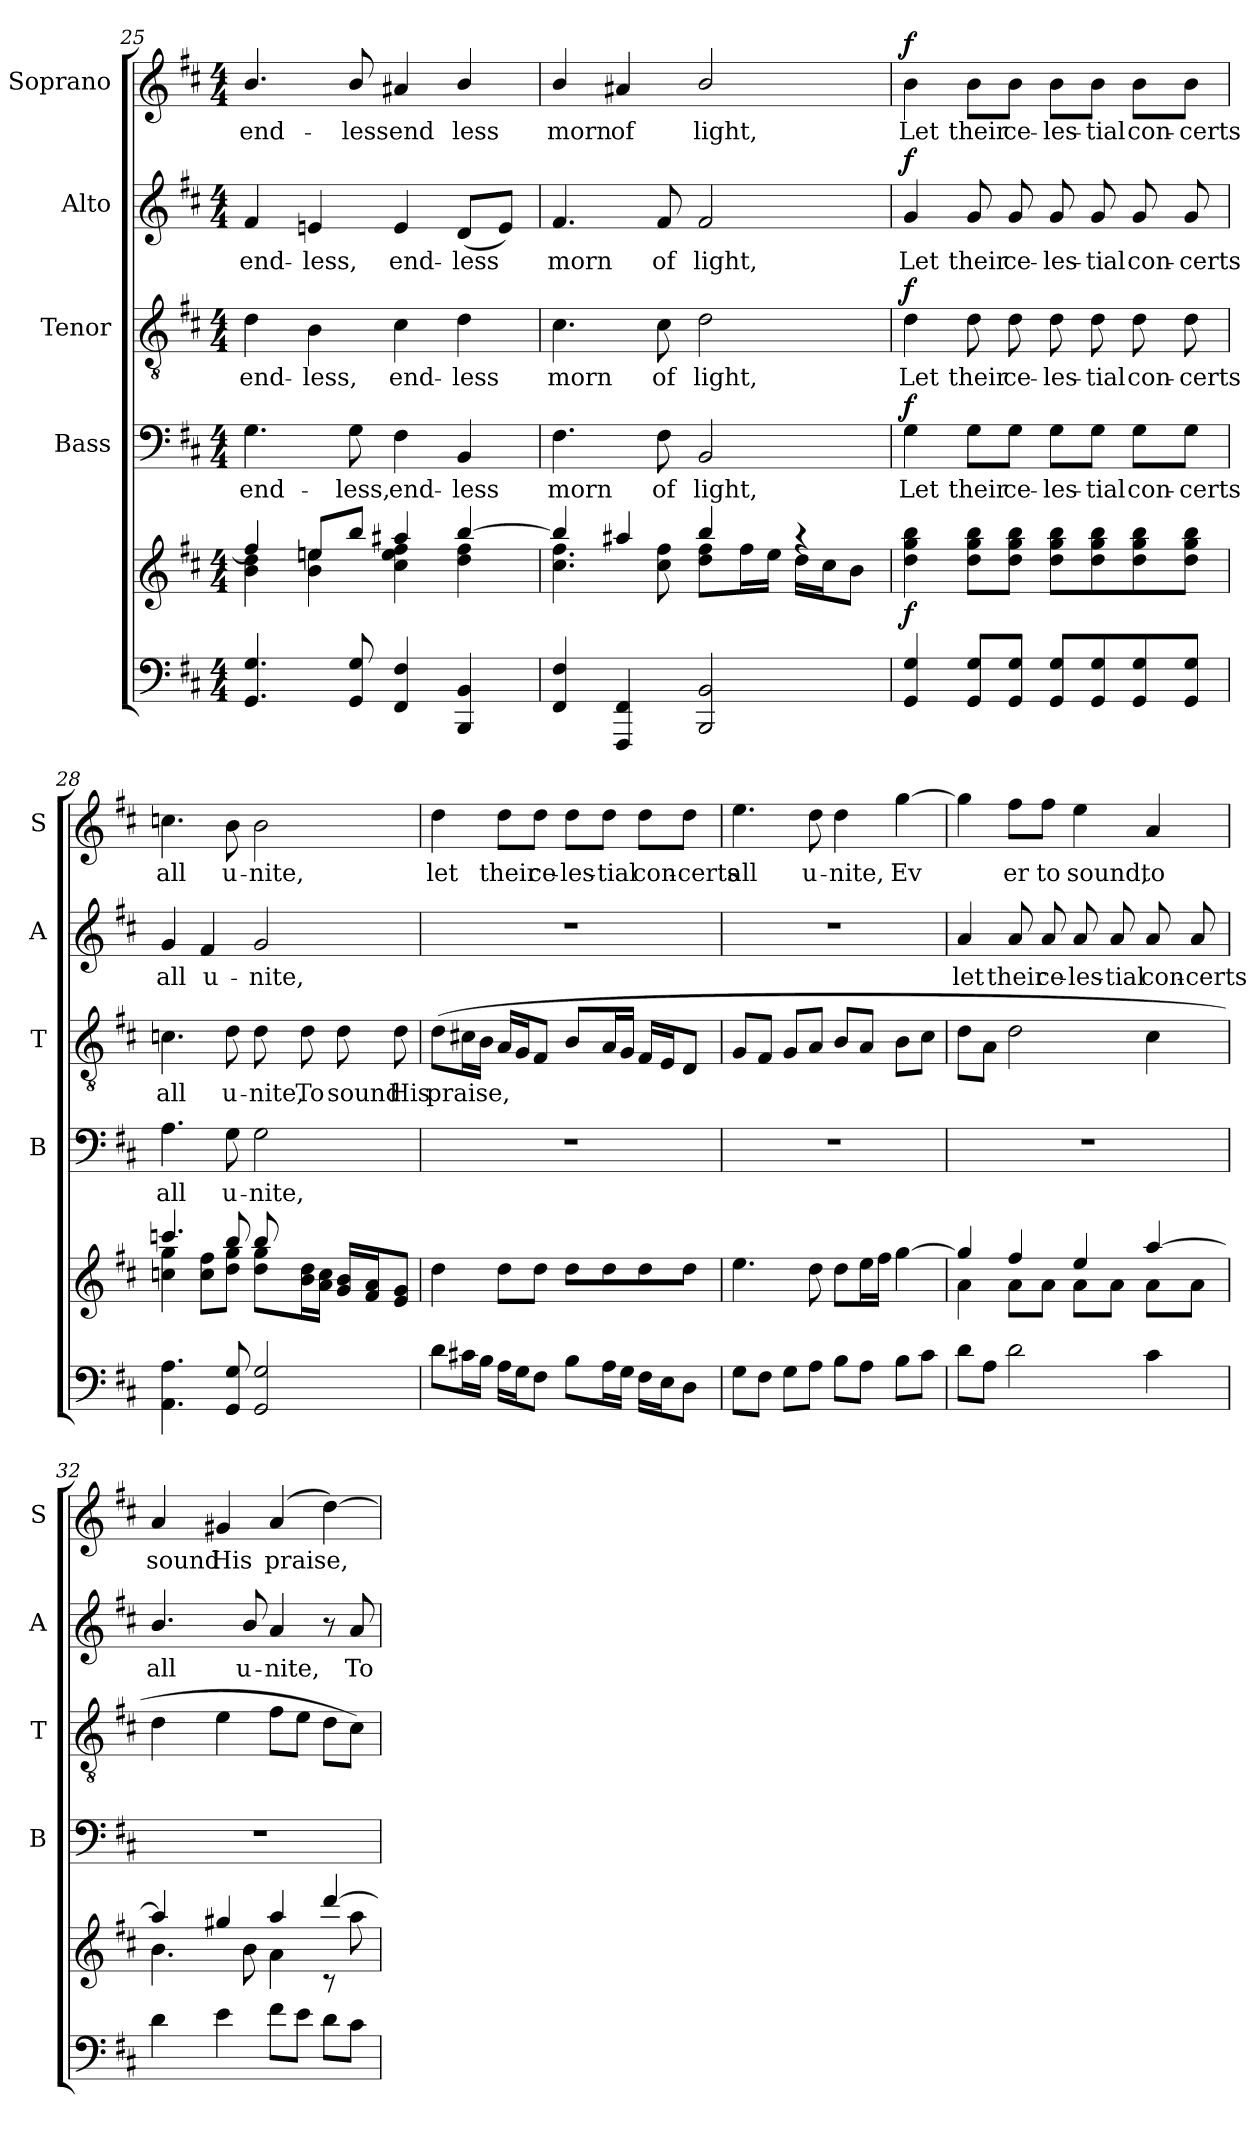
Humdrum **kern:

**kern	**kern	**dynam	**kern	**text	**dynam	**kern	**text	**dynam	**kern	**text	**dynam	**kern	**text	**dynam
*part6	*part5	*part5	*part4	*part4	*part4	*part3	*part3	*part3	*part2	*part2	*part2	*part1	*part1	*part1
*staff6	*staff5	*staff5	*staff4	*staff4	*staff4	*staff3	*staff3	*staff3	*staff2	*staff2	*staff2	*staff1	*staff1	*staff1
*	*	*	*I"Bass	*	*	*I"Tenor	*	*	*I"Alto	*	*	*I"Soprano	*	*
*	*	*	*I'B	*	*	*I'T	*	*	*I'A	*	*	*I'S	*	*
!!LO:PB:g=z
*clefF4	*clefG2	*	*clefF4	*	*	*clefGv2	*	*	*clefG2	*	*	*clefG2	*	*
*k[f#c#]	*k[f#c#]	*	*k[f#c#]	*	*	*k[f#c#]	*	*	*k[f#c#]	*	*	*k[f#c#]	*	*
*D:	*D:	*	*D:	*	*	*D:	*	*	*D:	*	*	*D:	*	*
*M4/4	*M4/4	*	*M4/4	*	*	*M4/4	*	*	*M4/4	*	*	*M4/4	*	*
=25	=25	=25	=25	=25	=25	=25	=25	=25	=25	=25	=25	=25	=25	=25
*	*^	*	*	*	*	*	*	*	*	*	*	*	*	*
!	!	!	!	!	!LO:LY:b	!	!	!LO:LY:b	!	!	!LO:LY:b	!	!	!LO:LY:b	!
4.GG/ 4.G/	4ff#/]	4b\ 4dd\	.	4.G\	end-	.	4d\	end-	.	4f#/	end-	.	4.b/	end-	.
!	!	!	!	!	!	!	!	!LO:LY:b	!	!	!LO:LY:b	!	!	!	!
.	8een/L	4b\ 4een\	.	.	.	.	4B\	-less,	.	4en/	-less,	.	.	.	.
!	!	!	!	!	!LO:LY:b	!	!	!	!	!	!	!	!	!LO:LY:b	!
8GG/ 8G/	8bb/J	.	.	8G\	-less,	.	.	.	.	.	.	.	8b/	-less	.
!	!	!	!	!	!LO:LY:b	!	!	!LO:LY:b	!	!	!LO:LY:b	!	!	!LO:LY:b	!
4FF#/ 4F#/	4aa#X/	4cc#\ 4ee\ 4ff#\	.	4F#\	end-	.	4c#\	end-	.	4e/	end-	.	4a#X/	end	.
!	!	!	!	!	!LO:LY:b	!	!	!LO:LY:b	!	!	!LO:LY:b	!	!	!LO:LY:b	!
4BBB/ 4BB/	[>4bb/	4dd\ 4ff#\	.	4BB/	-less	.	4d\	-less	.	(<8d/L	-less	.	4b/	less	.
.	.	.	.	.	.	.	.	.	.	8e/J)	.	.	.	.	.
=26	=26	=26	=26	=26	=26	=26	=26	=26	=26	=26	=26	=26	=26	=26	=26
!	!	!	!	!	!LO:LY:b	!	!	!LO:LY:b	!	!	!LO:LY:b	!	!	!LO:LY:b	!
4FF#/ 4F#/	4bb/]	4.cc#\ 4.ff#\	.	4.F#\	morn	.	4.c#\	morn	.	4.f#/	morn	.	4b/	morn	.
!	!	!	!	!	!	!	!	!	!	!	!	!	!	!LO:LY:b	!
4FFF#/ 4FF#/	4aa#X/	.	.	.	.	.	.	.	.	.	.	.	4a#X/	of	.
!	!	!	!	!	!LO:LY:b	!	!	!LO:LY:b	!	!	!LO:LY:b	!	!	!	!
.	.	8cc#\ 8ff#\	.	8F#\	of	.	8c#\	of	.	8f#/	of	.	.	.	.
!	!	!	!	!	!LO:LY:b	!	!	!LO:LY:b	!	!	!LO:LY:b	!	!	!LO:LY:b	!
2BBB/ 2BB/	4bb/	8dd\ 8ff#\L	.	2BB/	light,	.	2d\	light,	.	2f#/	light,	.	2b/	light,	.
.	.	16ff#\L	.	.	.	.	.	.	.	.	.	.	.	.	.
.	.	16ee\JJ	.	.	.	.	.	.	.	.	.	.	.	.	.
.	4raa	16dd\LL	.	.	.	.	.	.	.	.	.	.	.	.	.
.	.	16cc#\J	.	.	.	.	.	.	.	.	.	.	.	.	.
.	.	8b\J	.	.	.	.	.	.	.	.	.	.	.	.	.
=27	=27	=27	=27	=27	=27	=27	=27	=27	=27	=27	=27	=27	=27	=27	=27
!	!	!	!LO:DY:b	!	!LO:LY:b	!LO:DY:b	!	!LO:LY:b	!LO:DY:b	!	!LO:LY:b	!LO:DY:b	!	!LO:LY:b	!LO:DY:b
4GG/ 4G/	4dd\ 4gg\ 4bb\	2ryy	f	4G\	Let	f	4d\	Let	f	4g/	Let	f	4b\	Let	f
!	!	!	!	!	!LO:LY:b	!	!	!LO:LY:b	!	!	!LO:LY:b	!	!	!LO:LY:b	!
8GG/ 8G/L	8dd\ 8gg\ 8bb\L	.	.	8G\L	their	.	8d\	their	.	8g/	their	.	8b\L	their	.
!	!	!	!	!	!LO:LY:b	!	!	!LO:LY:b	!	!	!LO:LY:b	!	!	!LO:LY:b	!
8GG/ 8G/J	8dd\ 8gg\ 8bb\J	.	.	8G\J	ce-	.	8d\	ce-	.	8g/	ce-	.	8b\J	ce-	.
!	!	!	!	!	!LO:LY:b	!	!	!LO:LY:b	!	!	!LO:LY:b	!	!	!LO:LY:b	!
8GG/ 8G/L	8dd\ 8gg\ 8bb\L	2ryy	.	8G\L	-les-	.	8d\	-les-	.	8g/	-les-	.	8b\L	-les-	.
!	!	!	!	!	!LO:LY:b	!	!	!LO:LY:b	!	!	!LO:LY:b	!	!	!LO:LY:b	!
8GG/ 8G/	8dd\ 8gg\ 8bb\	.	.	8G\J	-tial	.	8d\	-tial	.	8g/	-tial	.	8b\J	-tial	.
!	!	!	!	!	!LO:LY:b	!	!	!LO:LY:b	!	!	!LO:LY:b	!	!	!LO:LY:b	!
8GG/ 8G/	8dd\ 8gg\ 8bb\	.	.	8G\L	con-	.	8d\	con-	.	8g/	con-	.	8b\L	con-	.
!	!	!	!	!	!LO:LY:b	!	!	!LO:LY:b	!	!	!LO:LY:b	!	!	!LO:LY:b	!
8GG/ 8G/J	8dd\ 8gg\ 8bb\J	.	.	8G\J	-certs	.	8d\	-certs	.	8g/	-certs	.	8b\J	-certs	.
=28	=28	=28	=28	=28	=28	=28	=28	=28	=28	=28	=28	=28	=28	=28	=28
!	!	!	!	!	!LO:LY:b	!	!	!LO:LY:b	!	!	!LO:LY:b	!	!	!LO:LY:b	!
4.AA\ 4.A\	4.cccn/	4ccn\ 4gg\	.	4.A\	all	.	4.cn\	all	.	4g/	all	.	4.ccn\	all	.
!	!	!	!	!	!	!	!	!	!	!	!LO:LY:b	!	!	!	!
.	.	8cc\ 8ff#\L	.	.	.	.	.	.	.	4f#/	u-	.	.	.	.
!	!	!	!	!	!LO:LY:b	!	!	!LO:LY:b	!	!	!	!	!	!LO:LY:b	!
8GG/ 8G/	8bb/	8dd\ 8gg\J	.	8G\	u-	.	8d\	u-	.	.	.	.	8b\	u-	.
!	!	!	!	!	!LO:LY:b	!	!	!LO:LY:b	!	!	!LO:LY:b	!	!	!LO:LY:b	!
2GG/ 2G/	8bb/	8dd\ 8gg\L	.	2G\	-nite,	.	8d\	-nite,	.	2g/	-nite,	.	2b\	-nite,	.
!	!	!	!	!	!	!	!	!LO:LY:b	!	!	!	!	!	!	!
.	8ryy	16b\ 16dd\L	.	.	.	.	8d\	To	.	.	.	.	.	.	.
.	.	16a\ 16cc\JJ	.	.	.	.	.	.	.	.	.	.	.	.	.
!	!	!	!	!	!	!	!	!LO:LY:b	!	!	!	!	!	!	!
.	16g/ 16b/LL	4ryy	.	.	.	.	8d\	sound	.	.	.	.	.	.	.
.	16f#/ 16a/J	.	.	.	.	.	.	.	.	.	.	.	.	.	.
!	!	!	!	!	!	!	!	!LO:LY:b	!	!	!	!	!	!	!
.	8e/ 8g/J	.	.	.	.	.	8d\	His	.	.	.	.	.	.	.
!!LO:LB:g=z
=29	=29	=29	=29	=29	=29	=29	=29	=29	=29	=29	=29	=29	=29	=29	=29
!	!	!	!	!	!	!	!	!LO:LY:b	!	!	!	!	!	!LO:LY:b	!
8d\L	4dd\	1ryy	.	1r	.	.	(>8d\L	praise,	.	1r	.	.	4dd\	let	.
16c#X\L	.	.	.	.	.	.	16c#X\L	.	.	.	.	.	.	.	.
16B\JJ	.	.	.	.	.	.	16B\JJ	.	.	.	.	.	.	.	.
!	!	!	!	!	!	!	!	!	!	!	!	!	!	!LO:LY:b	!
16A\LL	8dd\L	.	.	.	.	.	16A/LL	.	.	.	.	.	8dd\L	their	.
16G\J	.	.	.	.	.	.	16G/J	.	.	.	.	.	.	.	.
!	!	!	!	!	!	!	!	!	!	!	!	!	!	!LO:LY:b	!
8F#\J	8dd\J	.	.	.	.	.	8F#/J	.	.	.	.	.	8dd\J	ce-	.
!	!	!	!	!	!	!	!	!	!	!	!	!	!	!LO:LY:b	!
8B\L	8dd\L	.	.	.	.	.	8B/L	.	.	.	.	.	8dd\L	-les-	.
!	!	!	!	!	!	!	!	!	!	!	!	!	!	!LO:LY:b	!
16A\L	8dd\	.	.	.	.	.	16A/L	.	.	.	.	.	8dd\J	-tial	.
16G\JJ	.	.	.	.	.	.	16G/JJ	.	.	.	.	.	.	.	.
!	!	!	!	!	!	!	!	!	!	!	!	!	!	!LO:LY:b	!
16F#\LL	8dd\	.	.	.	.	.	16F#/LL	.	.	.	.	.	8dd\L	con-	.
16E\J	.	.	.	.	.	.	16E/J	.	.	.	.	.	.	.	.
!	!	!	!	!	!	!	!	!	!	!	!	!	!	!LO:LY:b	!
8D\J	8dd\J	.	.	.	.	.	8D/J	.	.	.	.	.	8dd\J	-certs	.
=30	=30	=30	=30	=30	=30	=30	=30	=30	=30	=30	=30	=30	=30	=30	=30
!	!	!	!	!	!	!	!	!	!	!	!	!	!	!LO:LY:b	!
8G\L	4.ee\	2ryy	.	1r	.	.	8G/L	.	.	1r	.	.	4.ee\	all	.
8F#\J	.	.	.	.	.	.	8F#/J	.	.	.	.	.	.	.	.
8G\L	.	.	.	.	.	.	8G/L	.	.	.	.	.	.	.	.
!	!	!	!	!	!	!	!	!	!	!	!	!	!	!LO:LY:b	!
8A\J	8dd\	.	.	.	.	.	8A/J	.	.	.	.	.	8dd\	u-	.
!	!	!	!	!	!	!	!	!	!	!	!	!	!	!LO:LY:b	!
8B\L	8dd\L	2ryy	.	.	.	.	8B/L	.	.	.	.	.	4dd\	-nite,	.
8A\J	16ee\L	.	.	.	.	.	8A/J	.	.	.	.	.	.	.	.
.	16ff#\JJ	.	.	.	.	.	.	.	.	.	.	.	.	.	.
!	!	!	!	!	!	!	!	!	!	!	!	!	!	!LO:LY:b	!
8B\L	[4gg\	.	.	.	.	.	8B\L	.	.	.	.	.	[4gg\	Ev­	.
8c#\J	.	.	.	.	.	.	8c#\J	.	.	.	.	.	.	.	.
=31	=31	=31	=31	=31	=31	=31	=31	=31	=31	=31	=31	=31	=31	=31	=31
!	!	!	!	!	!	!	!	!	!	!	!LO:LY:b	!	!	!	!
8d\L	4gg/]	4a\	.	1r	.	.	8d\L	.	.	4a/	let	.	4gg\]	.	.
8A\J	.	.	.	.	.	.	8A\J	.	.	.	.	.	.	.	.
!	!	!	!	!	!	!	!	!	!	!	!LO:LY:b	!	!	!LO:LY:b	!
2d\	4ff#/	8a\L	.	.	.	.	2d\	.	.	8a/	their	.	8ff#\L	er	.
!	!	!	!	!	!	!	!	!	!	!	!LO:LY:b	!	!	!LO:LY:b	!
.	.	8a\J	.	.	.	.	.	.	.	8a/	ce-	.	8ff#\J	to	.
!	!	!	!	!	!	!	!	!	!	!	!LO:LY:b	!	!	!LO:LY:b	!
.	4ee/	8a\L	.	.	.	.	.	.	.	8a/	-les-	.	4ee\	sound,	.
!	!	!	!	!	!	!	!	!	!	!	!LO:LY:b	!	!	!	!
.	.	8a\J	.	.	.	.	.	.	.	8a/	-tial	.	.	.	.
!	!	!	!	!	!	!	!	!	!	!	!LO:LY:b	!	!	!LO:LY:b	!
4c#\	[>4aa/	8a\L	.	.	.	.	4c#\	.	.	8a/	con-	.	4a/	to	.
!	!	!	!	!	!	!	!	!	!	!	!LO:LY:b	!	!	!	!
.	.	8a\J	.	.	.	.	.	.	.	8a/	-certs	.	.	.	.
=32	=32	=32	=32	=32	=32	=32	=32	=32	=32	=32	=32	=32	=32	=32	=32
!	!	!	!	!	!	!	!	!	!	!	!LO:LY:b	!	!	!LO:LY:b	!
4d\	4aa/]	4.b\	.	1r	.	.	4d\	.	.	4.b/	all	.	4a/	sound	.
!	!	!	!	!	!	!	!	!	!	!	!	!	!	!LO:LY:b	!
4e\	4gg#X/	.	.	.	.	.	4e\	.	.	.	.	.	4g#X/	His	.
!	!	!	!	!	!	!	!	!	!	!	!LO:LY:b	!	!	!	!
.	.	8b\	.	.	.	.	.	.	.	8b/	u-	.	.	.	.
!	!	!	!	!	!	!	!	!	!	!	!LO:LY:b	!	!	!LO:LY:b	!
8f#\L	4aa/	4a\	.	.	.	.	8f#\L	.	.	4a/	-nite,	.	(>4a/	praise,	.
8e\J	.	.	.	.	.	.	8e\J	.	.	.	.	.	.	.	.
8d\L	[>4ddd/	8rc	.	.	.	.	8d\L	.	.	8r	.	.	[4dd\)	.	.
!	!	!	!	!	!	!	!	!	!	!	!LO:LY:b	!	!	!	!
8c#\J	.	8aa\	.	.	.	.	8c#\J)	.	.	8a/	To	.	.	.	.
*	*v	*v	*	*	*	*	*	*	*	*	*	*	*	*	*
=	=	=	=	=	=	=	=	=	=	=	=	=	=	=
*-	*-	*-	*-	*-	*-	*-	*-	*-	*-	*-	*-	*-	*-	*-
